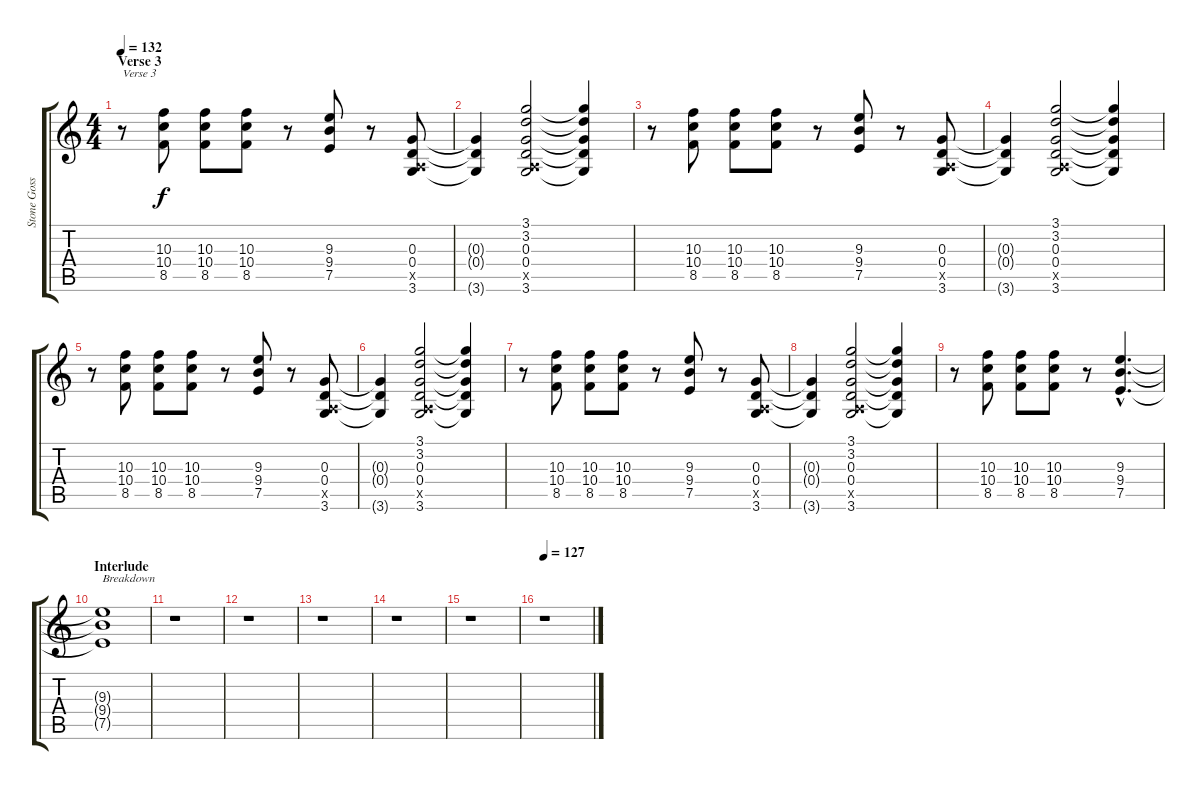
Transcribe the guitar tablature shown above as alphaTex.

\track ("Stone Gossard" "Stone Goss") {instrument distortionguitar}
\staff {score tabs}
\tuning (E4 B3 G3 D3 A2 E2) {hide}
\ts (4 4)
\section ("" "Verse 3")
\tempo 132
\clef g2
\ks c
r.8{txt "Verse 3" dy f} (10.3 10.4 8.5).8 (10.3 10.4 8.5).8 (10.3 10.4 8.5).8 r.8 (9.3 9.4 7.5).8 r.8 (0.3 0.4 0.5{x} 3.6).8 |
(0.3{t} 0.4{t} 3.6{t}).4 (3.1 3.2 0.3 0.4 0.5{x} 3.6).2 (3.1{t} 3.2{t} 0.3{t} 0.4{t} 3.6{t}).4 |
r.8 (10.3 10.4 8.5).8 (10.3 10.4 8.5).8 (10.3 10.4 8.5).8 r.8 (9.3 9.4 7.5).8 r.8 (0.3 0.4 0.5{x} 3.6).8 |
(0.3{t} 0.4{t} 3.6{t}).4 (3.1 3.2 0.3 0.4 0.5{x} 3.6).2 (3.1{t} 3.2{t} 0.3{t} 0.4{t} 3.6{t}).4 |
r.8 (10.3 10.4 8.5).8 (10.3 10.4 8.5).8 (10.3 10.4 8.5).8 r.8 (9.3 9.4 7.5).8 r.8 (0.3 0.4 0.5{x} 3.6).8 |
(0.3{t} 0.4{t} 3.6{t}).4 (3.1 3.2 0.3 0.4 0.5{x} 3.6).2 (3.1{t} 3.2{t} 0.3{t} 0.4{t} 3.6{t}).4 |
r.8 (10.3 10.4 8.5).8 (10.3 10.4 8.5).8 (10.3 10.4 8.5).8 r.8 (9.3 9.4 7.5).8 r.8 (0.3 0.4 0.5{x} 3.6).8 |
(0.3{t} 0.4{t} 3.6{t}).4 (3.1 3.2 0.3 0.4 0.5{x} 3.6).2 (3.1{t} 3.2{t} 0.3{t} 0.4{t} 3.6{t}).4 |
r.8 (10.3 10.4 8.5).8 (10.3 10.4 8.5).8 (10.3 10.4 8.5).8 r.8 (9.3{hac} 9.4{hac} 7.5{hac}).4{d} |
\section ("" "Interlude")
(9.3{t} 9.4{t} 7.5{t}).1{txt "Breakdown"} |
r.1 |
r.1 |
r.1 |
r.1 |
r.1 |
\tempo 127
r.1
